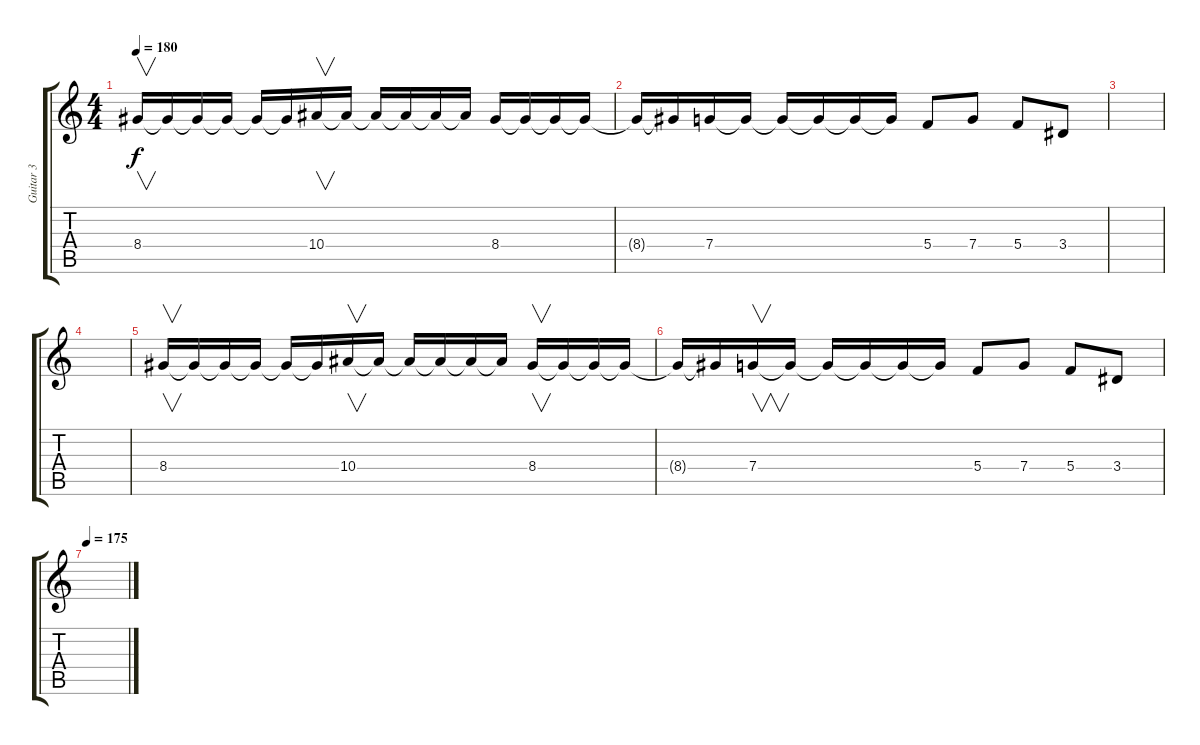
\track ("Guitar 3" "Guitar 3") {instrument overdrivenguitar}
\staff {score tabs}
\tuning (D4 A3 F3 C3 G2 C2) {hide}
\ts (4 4)
\tempo 180
\clef g2
\ks c
8.4.16{v dy f} 8.4{t}.16 8.4{t}.16 8.4{t}.16 8.4{t}.16 8.4{t}.16 10.4.16{v} 10.4{t}.16 10.4{t}.16 10.4{t}.16 10.4{t}.16 10.4{t}.16 8.4.16 8.4{t}.16 8.4{t}.16 8.4{t}.16 |
8.4{t}.16 8.4{t}.16 7.4.16 7.4{t}.16 7.4{t}.16 7.4{t}.16 7.4{t}.16 7.4{t}.16 5.4.8 7.4.8 5.4.8 3.4.8 |
|
|
8.4.16{v} 8.4{t}.16 8.4{t}.16 8.4{t}.16 8.4{t}.16 8.4{t}.16 10.4.16{v} 10.4{t}.16 10.4{t}.16 10.4{t}.16 10.4{t}.16 10.4{t}.16 8.4.16{v} 8.4{t}.16 8.4{t}.16 8.4{t}.16 |
8.4{t}.16 8.4{t}.16 7.4.16{v} 7.4{t}.16 7.4{t}.16 7.4{t}.16 7.4{t}.16 7.4{t}.16 5.4.8 7.4.8 5.4.8 3.4.8 |
\tempo 175
